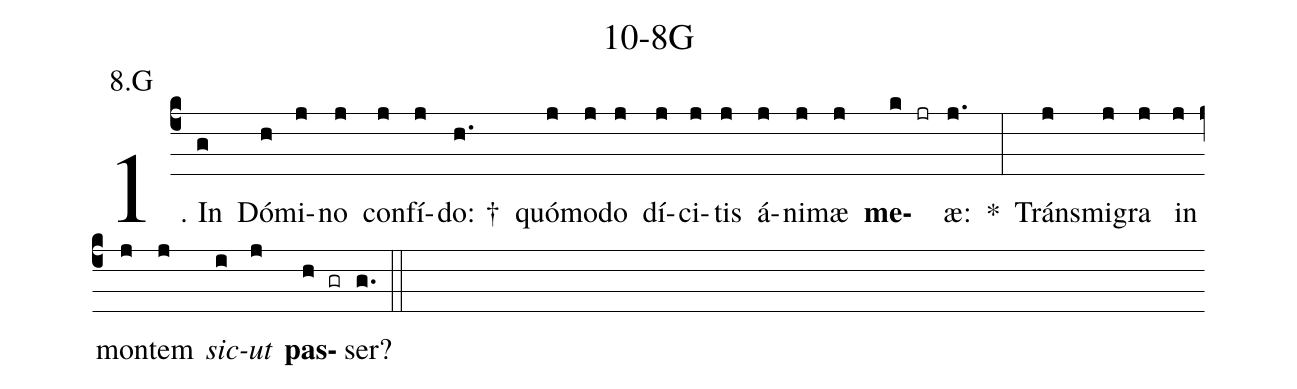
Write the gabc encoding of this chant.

name: 10-8G;
annotation: 8.G;
%%
(c4)1. In(g) Dó(h)mi(j)no(j) con(j)fí(j)do: †(h.) quó(j)mo(j)do(j) dí(j)ci(j)tis(j) á(j)ni(j)mæ(j) <b>me</b>(k jr)æ:(j.) *(:) Tráns(j)mi(j)gra(j) in(j) mon(j)tem(j) <i>sic</i>(i)<i>ut</i>(j) <b>pas</b>(h gr)ser?(g.) (::)
